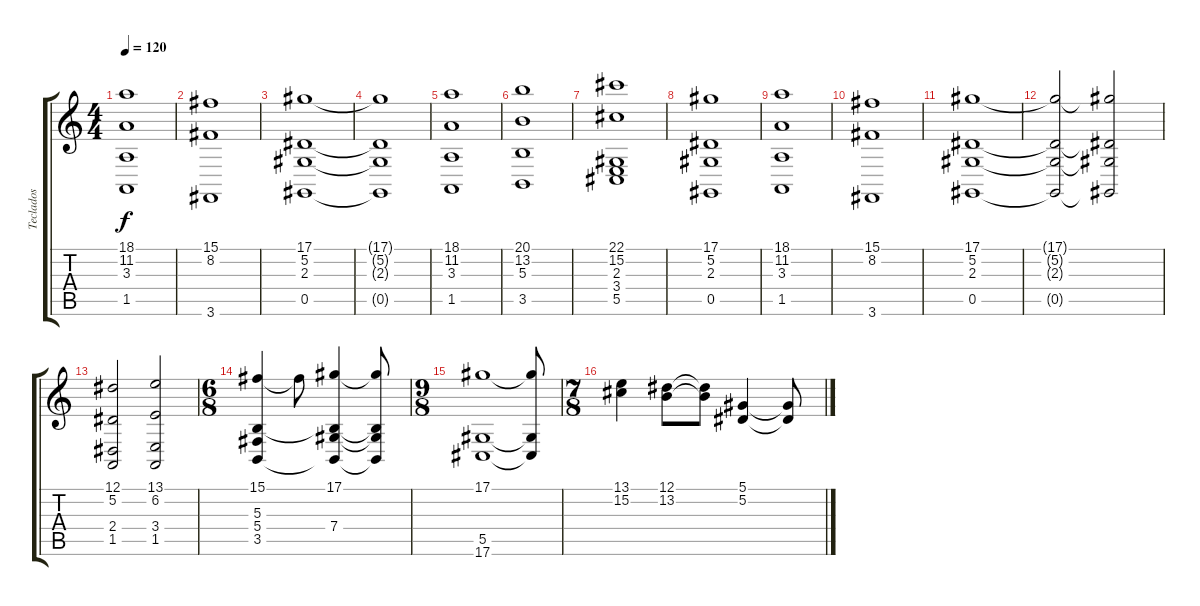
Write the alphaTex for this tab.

\track ("Teclados " "Teclados ") {instrument stringensemble1}
\staff {score tabs}
\tuning (Eb4 Bb3 Gb3 Db3 Ab2 Eb2) {hide}
\ts (4 4)
\tempo 120
\clef g2
\ks c
(18.1 11.2 3.3 1.5).1{dy f} |
(15.1 8.2 3.6).1 |
(17.1 5.2 2.3 0.5).1 |
(17.1{t} 5.2{t} 2.3{t} 0.5{t}).1 |
(18.1 11.2 3.3 1.5).1 |
(20.1 13.2 5.3 3.5).1 |
(22.1 15.2 2.3 3.4 5.5).1 |
(17.1 5.2 2.3 0.5).1 |
(18.1 11.2 3.3 1.5).1 |
(15.1 8.2 3.6).1 |
(17.1 5.2 2.3 0.5).1 |
(17.1{t} 5.2{t} 2.3{t} 0.5{t}).2 (17.1{t} 5.2{t} 2.3{t} 0.5{t}).2 |
(12.1 5.2 2.4 1.5).2 (13.1 6.2 3.4 1.5).2 |
\ts (6 8)
(15.1 5.3 5.4 3.5).4 15.1{t}.8 (17.1 5.3{t} 7.4 3.5{t}).4 (17.1{t} 5.3{t} 7.4{t} 3.5{t}).8 |
\ts (9 8)
(17.1 5.5 17.6).1 (17.1{t} 5.5{t} 17.6{t}).8 |
\ts (7 8)
(13.1 15.2).4 (12.1 13.2).8 (12.1{t} 13.2{t}).8 (5.1 5.2).4 (5.1{t} 5.2{t}).8
